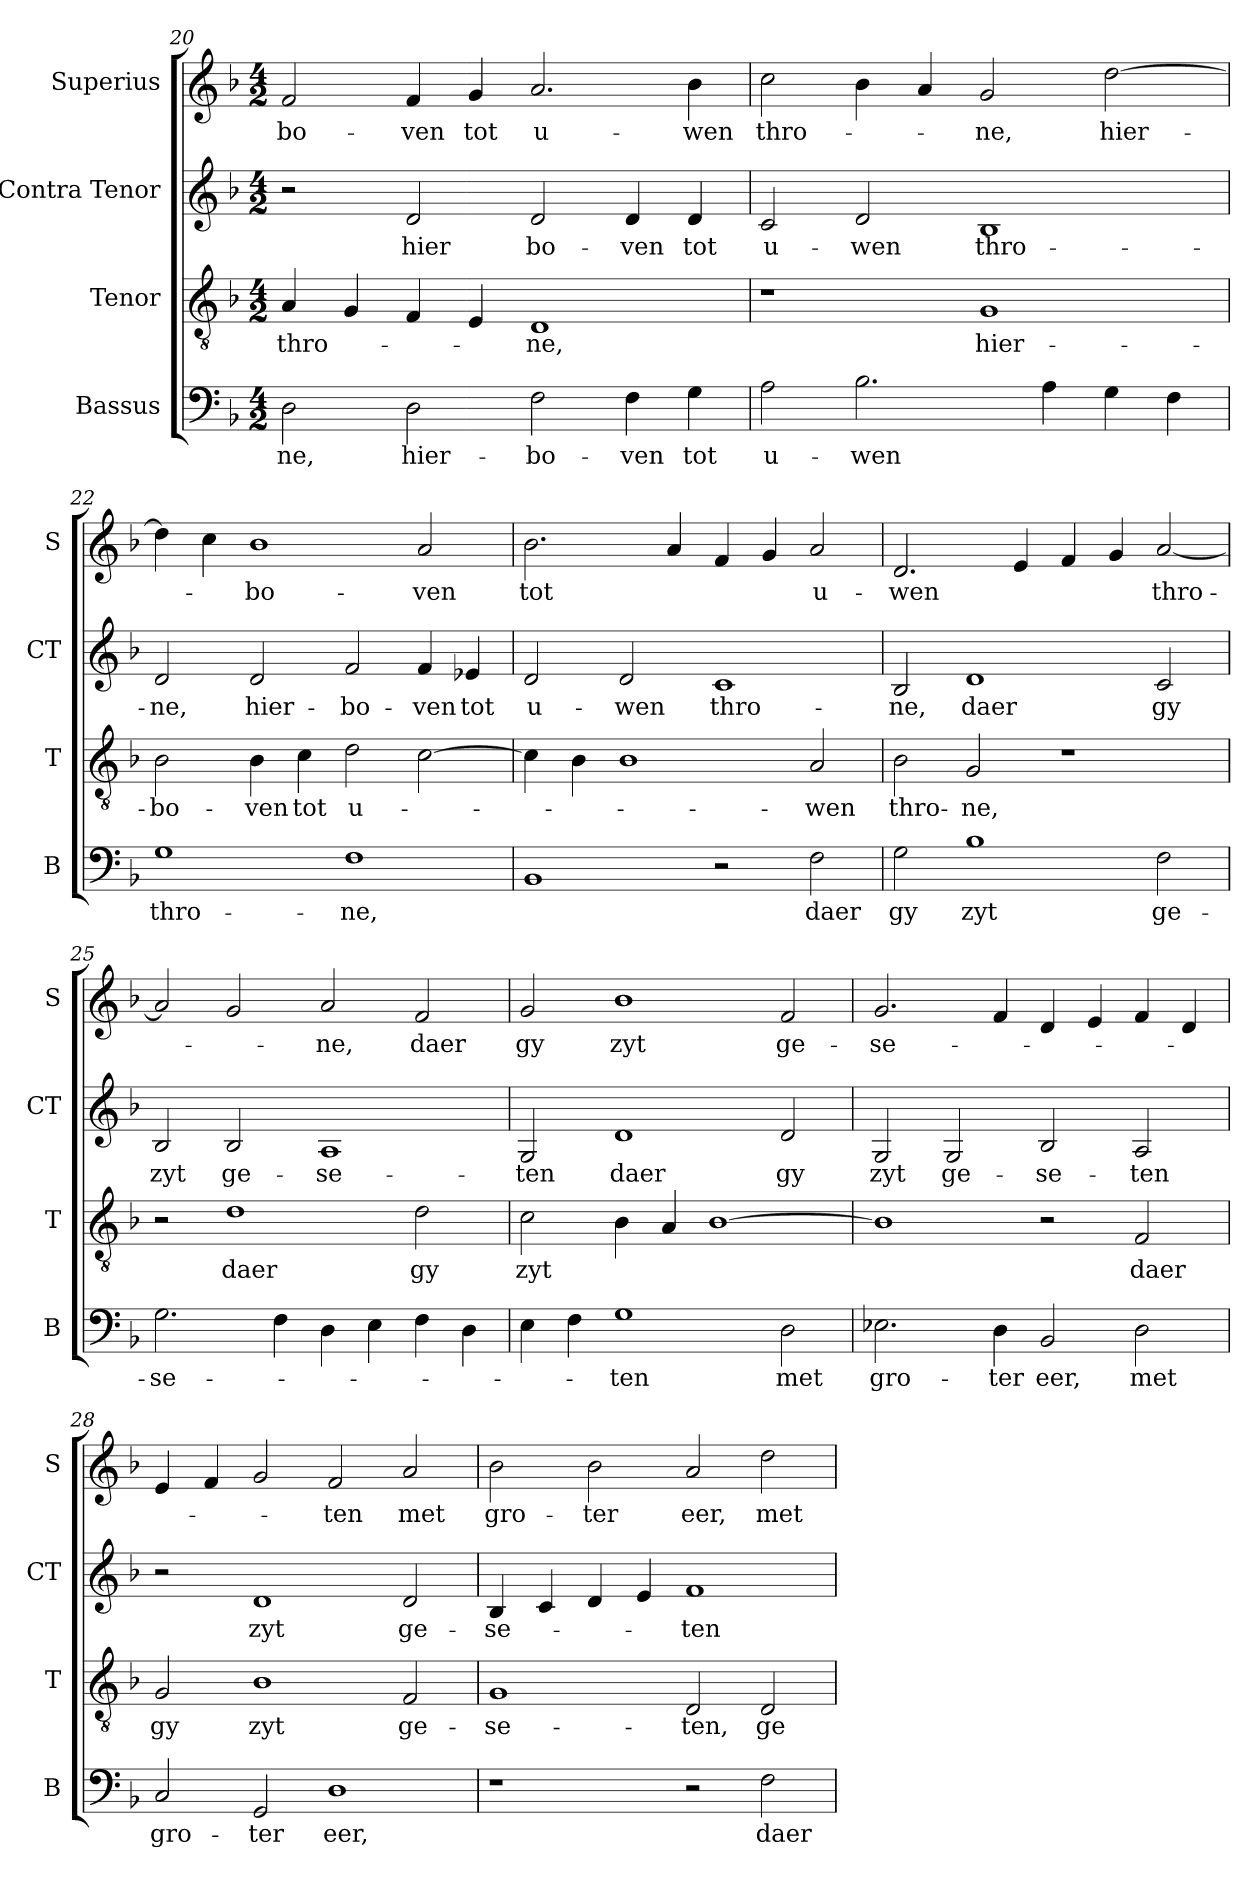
**kern	**text	**kern	**text	**kern	**text	**kern	**text
*part4	*part4	*part3	*part3	*part2	*part2	*part1	*part1
*staff4	*staff4	*staff3	*staff3	*staff2	*staff2	*staff1	*staff1
*I"Bassus	*	*I"Tenor	*	*I"Contra Tenor	*	*I"Superius	*
*I'B	*	*I'T	*	*I'CT	*	*I'S	*
*clefF4	*	*clefGv2	*	*clefG2	*	*clefG2	*
*k[b-]	*	*k[b-]	*	*k[b-]	*	*k[b-]	*
*F:	*	*F:	*	*F:	*	*F:	*
*M4/2	*	*M4/2	*	*M4/2	*	*M4/2	*
=20	=20	=20	=20	=20	=20	=20	=20
!	!LO:LY:b	!	!LO:LY:b	!	!	!	!LO:LY:b
2D\	-ne,	4A/	thro-	2r	.	2f/	bo-
.	.	4G/	.	.	.	.	.
!	!LO:LY:b	!	!	!	!LO:LY:b	!	!LO:LY:b
2D\	hier-	4F/	.	2d/	hier	4f/	-ven
!	!	!	!	!	!	!	!LO:LY:b
.	.	4E/	.	.	.	4g/	tot
!	!LO:LY:b	!	!LO:LY:b	!	!LO:LY:b	!	!LO:LY:b
2F\	-bo-	1D	-ne,	2d/	bo-	2.a/	u-
!	!LO:LY:b	!	!	!	!LO:LY:b	!	!
4F\	-ven	.	.	4d/	-ven	.	.
!	!LO:LY:b	!	!	!	!LO:LY:b	!	!LO:LY:b
4G\	tot	.	.	4d/	tot	4b-\	-wen
!!LO:LB:g=z
=21	=21	=21	=21	=21	=21	=21	=21
!	!LO:LY:b	!	!	!	!LO:LY:b	!	!LO:LY:b
2A\	u-	1r	.	2c/	u-	2cc\	thro-
!	!LO:LY:b	!	!	!	!LO:LY:b	!	!
2.B-\	-wen	.	.	2d/	-wen	4b-\	.
.	.	.	.	.	.	4a/	.
!	!	!	!LO:LY:b	!	!LO:LY:b	!	!LO:LY:b
.	.	1G	hier-	1B-	thro-	2g/	-ne,
4A\	.	.	.	.	.	.	.
!	!	!	!	!	!	!	!LO:LY:b
4G\	.	.	.	.	.	[2dd\	hier-
4F\	.	.	.	.	.	.	.
=22	=22	=22	=22	=22	=22	=22	=22
!	!LO:LY:b	!	!LO:LY:b	!	!LO:LY:b	!	!
1G	thro-	2B-\	-bo-	2d/	-ne,	4dd\]	.
.	.	.	.	.	.	4cc\	.
!	!	!	!LO:LY:b	!	!LO:LY:b	!	!LO:LY:b
.	.	4B-\	-ven	2d/	hier-	1b-	-bo-
!	!	!	!LO:LY:b	!	!	!	!
.	.	4c\	tot	.	.	.	.
!	!LO:LY:b	!	!LO:LY:b	!	!LO:LY:b	!	!
1F	-ne,	2d\	u-	2f/	-bo-	.	.
!	!	!	!	!	!LO:LY:b	!	!LO:LY:b
.	.	[2c\	.	4f/	-ven	2a/	-ven
!	!	!	!	!	!LO:LY:b	!	!
.	.	.	.	4e-X/	tot	.	.
=23	=23	=23	=23	=23	=23	=23	=23
!	!	!	!	!	!LO:LY:b	!	!LO:LY:b
1BB-	.	4c\]	.	2d/	u-	2.b-\	tot
.	.	4B-\	.	.	.	.	.
!	!	!	!	!	!LO:LY:b	!	!
.	.	1B-	.	2d/	-wen	.	.
.	.	.	.	.	.	4a/	.
!	!	!	!	!	!LO:LY:b	!	!
2r	.	.	.	1c	thro-	4f/	.
.	.	.	.	.	.	4g/	.
!	!LO:LY:b	!	!LO:LY:b	!	!	!	!LO:LY:b
2F\	daer	2A/	-wen	.	.	2a/	u-
=24	=24	=24	=24	=24	=24	=24	=24
!	!LO:LY:b	!	!LO:LY:b	!	!LO:LY:b	!	!LO:LY:b
2G\	gy	2B-\	thro-	2B-/	-ne,	2.d/	-wen
!	!LO:LY:b	!	!LO:LY:b	!	!LO:LY:b	!	!
1B-	zyt	2G/	-ne,	1d	daer	.	.
.	.	.	.	.	.	4e/	.
.	.	1r	.	.	.	4f/	.
.	.	.	.	.	.	4g/	.
!	!LO:LY:b	!	!	!	!LO:LY:b	!	!LO:LY:b
2F\	ge-	.	.	2c/	gy	[2a/	thro-
=25	=25	=25	=25	=25	=25	=25	=25
!	!LO:LY:b	!	!	!	!LO:LY:b	!	!
2.G\	-se-	2r	.	2B-/	zyt	2a/]	.
!	!	!	!LO:LY:b	!	!LO:LY:b	!	!
.	.	1d	daer	2B-/	ge-	2g/	.
4F\	.	.	.	.	.	.	.
!	!	!	!	!	!LO:LY:b	!	!LO:LY:b
4D\	.	.	.	1A	-se-	2a/	-ne,
4E\	.	.	.	.	.	.	.
!	!	!	!LO:LY:b	!	!	!	!LO:LY:b
4F\	.	2d\	gy	.	.	2f/	daer
4D\	.	.	.	.	.	.	.
!!LO:LB:g=z
=26	=26	=26	=26	=26	=26	=26	=26
!	!	!	!LO:LY:b	!	!LO:LY:b	!	!LO:LY:b
4E\	.	2c\	zyt	2G/	-ten	2g/	gy
4F\	.	.	.	.	.	.	.
!	!LO:LY:b	!	!	!	!LO:LY:b	!	!LO:LY:b
1G	-ten	4B-\	.	1d	daer	1b-	zyt
.	.	4A/	.	.	.	.	.
.	.	[1B-	.	.	.	.	.
!	!LO:LY:b	!	!	!	!LO:LY:b	!	!LO:LY:b
2D\	met	.	.	2d/	gy	2f/	ge-
=27	=27	=27	=27	=27	=27	=27	=27
!	!LO:LY:b	!	!	!	!LO:LY:b	!	!LO:LY:b
2.E-X\	gro-	1B-]	.	2G/	zyt	2.g/	-se-
!	!	!	!	!	!LO:LY:b	!	!
.	.	.	.	2G/	ge-	.	.
!	!LO:LY:b	!	!	!	!	!	!
4D\	-ter	.	.	.	.	4f/	.
!	!LO:LY:b	!	!	!	!LO:LY:b	!	!
2BB-/	eer,	2r	.	2B-/	-se-	4d/	.
.	.	.	.	.	.	4e/	.
!	!LO:LY:b	!	!LO:LY:b	!	!LO:LY:b	!	!
2D\	met	2F/	daer	2A/	-ten	4f/	.
.	.	.	.	.	.	4d/	.
=28	=28	=28	=28	=28	=28	=28	=28
!	!LO:LY:b	!	!LO:LY:b	!	!	!	!
2C/	gro-	2G/	gy	2r	.	4e/	.
.	.	.	.	.	.	4f/	.
!	!LO:LY:b	!	!LO:LY:b	!	!LO:LY:b	!	!
2GG/	-ter	1B-	zyt	1d	zyt	2g/	.
!	!LO:LY:b	!	!	!	!	!	!LO:LY:b
1D	eer,	.	.	.	.	2f/	-ten
!	!	!	!LO:LY:b	!	!LO:LY:b	!	!LO:LY:b
.	.	2F/	ge-	2d/	ge-	2a/	met
=29	=29	=29	=29	=29	=29	=29	=29
!	!	!	!LO:LY:b	!	!LO:LY:b	!	!LO:LY:b
1r	.	1G	-se-	4B-/	-se-	2b-\	gro-
.	.	.	.	4c/	.	.	.
!	!	!	!	!	!	!	!LO:LY:b
.	.	.	.	4d/	.	2b-\	-ter
.	.	.	.	4e/	.	.	.
!	!	!	!LO:LY:b	!	!LO:LY:b	!	!LO:LY:b
2r	.	2D/	-ten,	1f	-ten	2a/	eer,
!	!LO:LY:b	!	!LO:LY:b	!	!	!	!LO:LY:b
2F\	daer	2D/	ge-	.	.	2dd\	met
=	=	=	=	=	=	=	=
*-	*-	*-	*-	*-	*-	*-	*-
